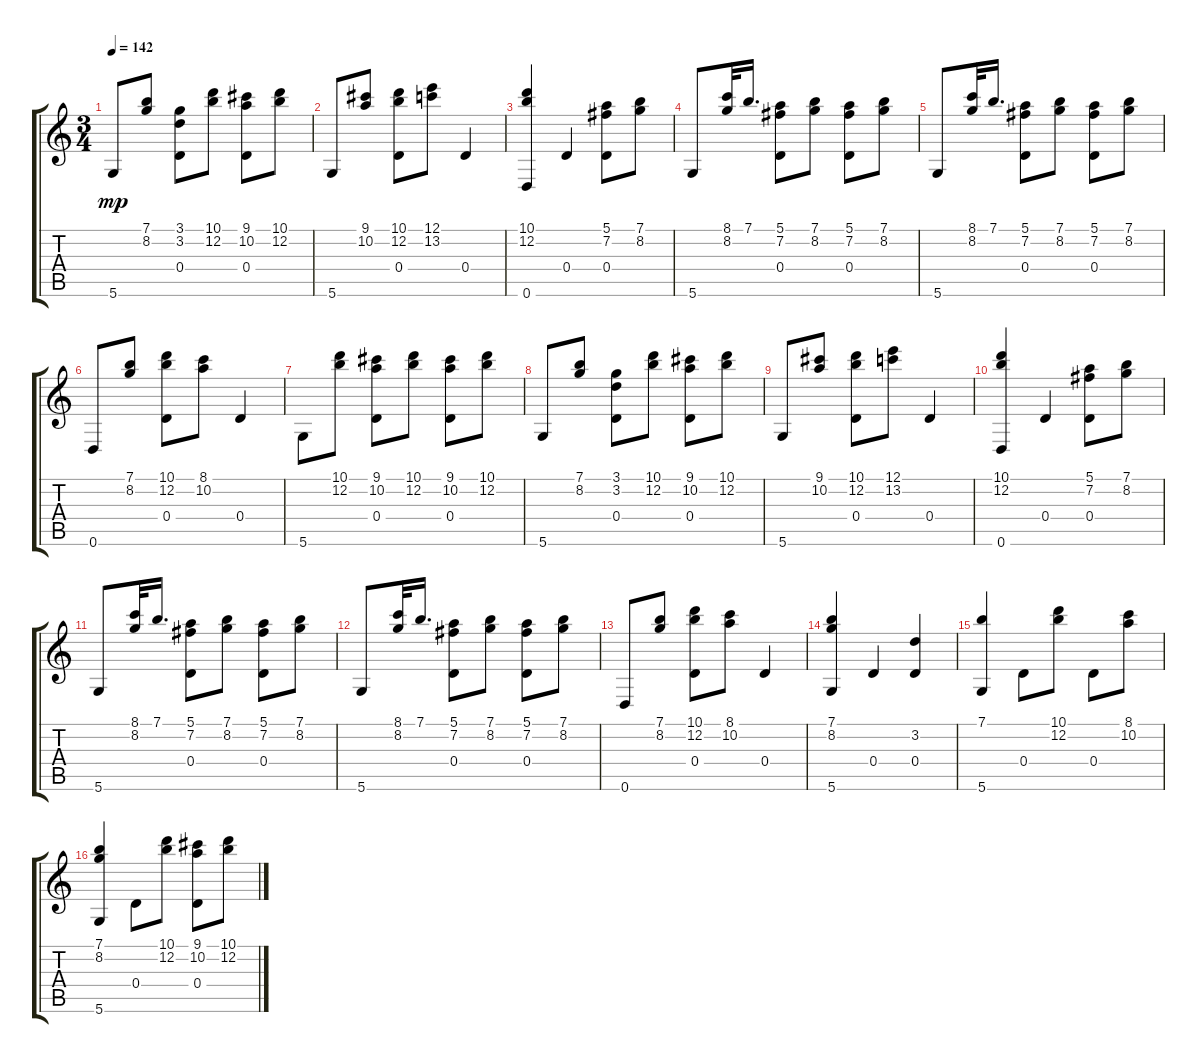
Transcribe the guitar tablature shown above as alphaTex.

\track "" {instrument acousticguitarnylon}
\staff {score tabs}
\tuning (E4 B3 G3 D3 A2 D2) {hide}
\ts (3 4)
\tempo 142
\clef g2
\ks c
5.6.8{dy mp} (7.1 8.2).8 (3.1 3.2 0.4).8 (10.1 12.2).8 (9.1 10.2 0.4).8 (10.1 12.2).8 |
5.6.8 (9.1 10.2).8 (10.1 12.2 0.4).8 (12.1 13.2).8 0.4.4 |
(10.1 12.2 0.6).4 0.4.4 (5.1 7.2 0.4).8 (7.1 8.2).8 |
5.6.8 (8.1 8.2).32 7.1.16{d} (5.1 7.2 0.4).8 (7.1 8.2).8 (5.1 7.2 0.4).8 (7.1 8.2).8 |
5.6.8 (8.1 8.2).32 7.1.16{d} (5.1 7.2 0.4).8 (7.1 8.2).8 (5.1 7.2 0.4).8 (7.1 8.2).8 |
0.6.8 (7.1 8.2).8 (10.1 12.2 0.4).8 (8.1 10.2).8 0.4.4 |
5.6.8 (10.1 12.2).8 (9.1 10.2 0.4).8 (10.1 12.2).8 (9.1 10.2 0.4).8 (10.1 12.2).8 |
5.6.8 (7.1 8.2).8 (3.1 3.2 0.4).8 (10.1 12.2).8 (9.1 10.2 0.4).8 (10.1 12.2).8 |
5.6.8 (9.1 10.2).8 (10.1 12.2 0.4).8 (12.1 13.2).8 0.4.4 |
(10.1 12.2 0.6).4 0.4.4 (5.1 7.2 0.4).8 (7.1 8.2).8 |
5.6.8 (8.1 8.2).32 7.1.16{d} (5.1 7.2 0.4).8 (7.1 8.2).8 (5.1 7.2 0.4).8 (7.1 8.2).8 |
5.6.8 (8.1 8.2).32 7.1.16{d} (5.1 7.2 0.4).8 (7.1 8.2).8 (5.1 7.2 0.4).8 (7.1 8.2).8 |
0.6.8 (7.1 8.2).8 (10.1 12.2 0.4).8 (8.1 10.2).8 0.4.4 |
(7.1 8.2 5.6).4 0.4.4 (3.2 0.4).4 |
(7.1 5.6).4 0.4.8 (10.1 12.2).8 0.4.8 (8.1 10.2).8 |
(7.1 8.2 5.6).4 0.4.8 (10.1 12.2).8 (9.1 10.2 0.4).8 (10.1 12.2).8
